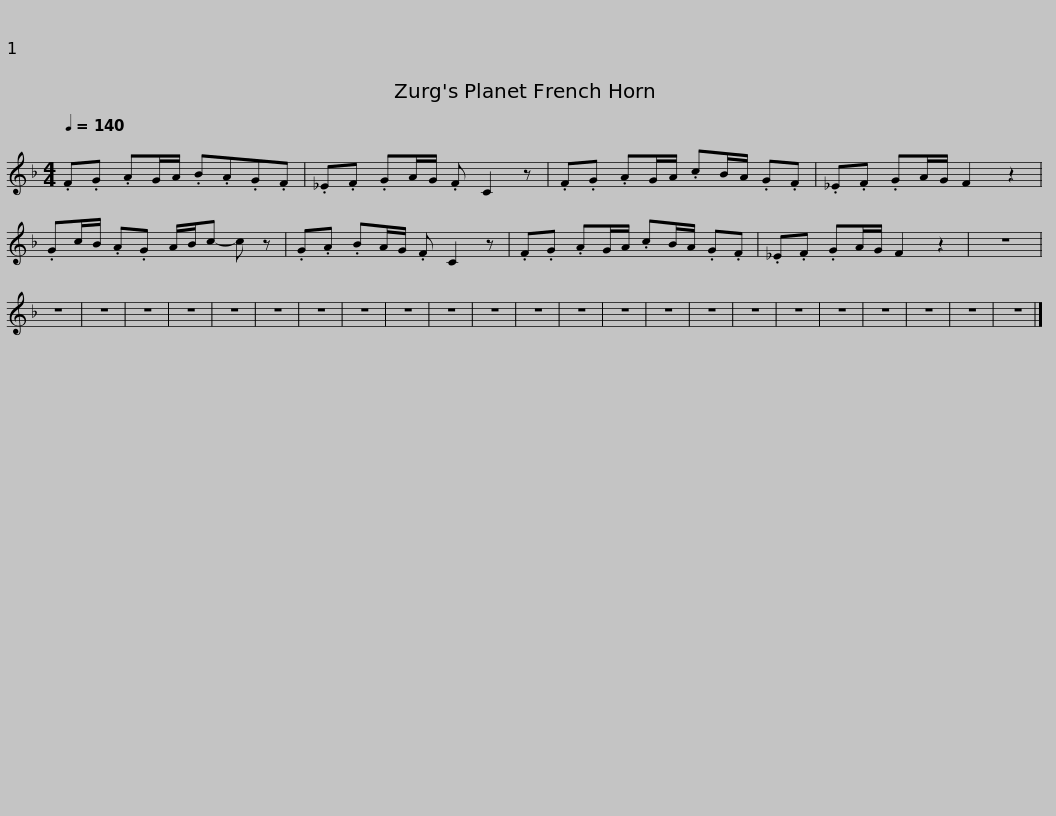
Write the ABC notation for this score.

X:1
L:1/8
Q:1/4=140
M:4/4
I:linebreak $
K:none
V:1 treble transpose=-7
V:1
[K:F] .F.G .AG/A/ .B.A.G.F | ._E.F .GA/G/ .F C2 z | .F.G .AG/A/ .cB/A/ .G.F | ._E.F .GA/G/ F2 z2 | .Gc/B/ .A.G A/B/c- c z |$ %5
 .G.A .BA/G/ .F C2 z | .F.G .AG/A/ .cB/A/ .G.F | ._E.F .GA/G/ F2 z2 | z8 | z8 | %10
 z8 | z8 | z8 | z8 | z8 | %15
 z8 |$ z8 | z8 | z8 | z8 | %20
 z8 | z8 | z8 | z8 | z8 | %25
 z8 | z8 | z8 | z8 | z8 | %30
 z8 | z8 |] %32
